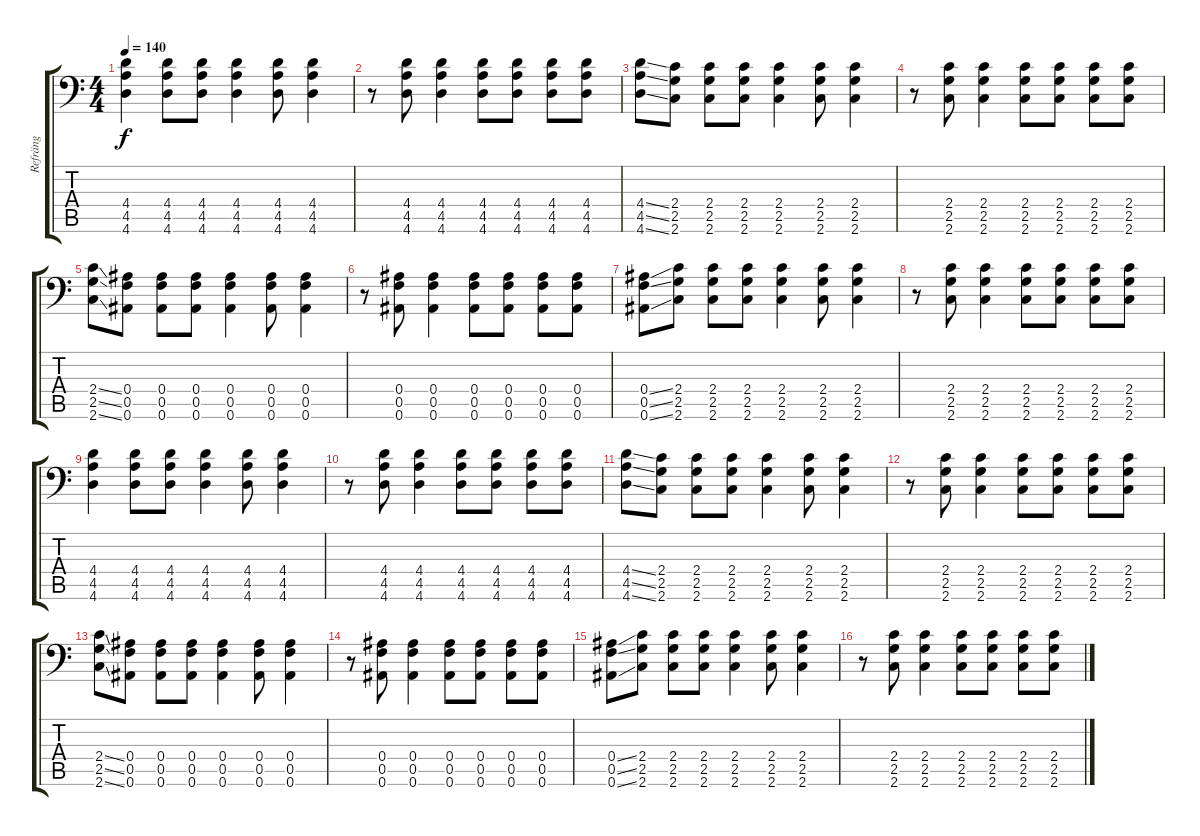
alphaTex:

\track ("Refräng" "Refräng") {instrument distortionguitar}
\staff {score tabs}
\tuning (C4 G3 Eb3 Bb2 F2 Bb1) {hide}
\ts (4 4)
\tempo 140
\clef f4
\ks c
(4.4 4.5 4.6).4{dy f} (4.4 4.5 4.6).8 (4.4 4.5 4.6).8 (4.4 4.5 4.6).4 (4.4 4.5 4.6).8 (4.4 4.5 4.6).4 |
r.8 (4.4 4.5 4.6).8 (4.4 4.5 4.6).4 (4.4 4.5 4.6).8 (4.4 4.5 4.6).8 (4.4 4.5 4.6).8 (4.4 4.5 4.6).8 |
(4.4{ss} 4.5{ss} 4.6{ss}).8 (2.4 2.5 2.6).8 (2.4 2.5 2.6).8 (2.4 2.5 2.6).8 (2.4 2.5 2.6).4 (2.4 2.5 2.6).8 (2.4 2.5 2.6).4 |
r.8 (2.4 2.5 2.6).8 (2.4 2.5 2.6).4 (2.4 2.5 2.6).8 (2.4 2.5 2.6).8 (2.4 2.5 2.6).8 (2.4 2.5 2.6).8 |
(2.4{ss} 2.5{ss} 2.6{ss}).8 (0.4 0.5 0.6).8 (0.4 0.5 0.6).8 (0.4 0.5 0.6).8 (0.4 0.5 0.6).4 (0.4 0.5 0.6).8 (0.4 0.5 0.6).4 |
r.8 (0.4 0.5 0.6).8 (0.4 0.5 0.6).4 (0.4 0.5 0.6).8 (0.4 0.5 0.6).8 (0.4 0.5 0.6).8 (0.4 0.5 0.6).8 |
(0.4{ss} 0.5{ss} 0.6{ss}).8 (2.4 2.5 2.6).8 (2.4 2.5 2.6).8 (2.4 2.5 2.6).8 (2.4 2.5 2.6).4 (2.4 2.5 2.6).8 (2.4 2.5 2.6).4 |
r.8 (2.4 2.5 2.6).8 (2.4 2.5 2.6).4 (2.4 2.5 2.6).8 (2.4 2.5 2.6).8 (2.4 2.5 2.6).8 (2.4 2.5 2.6).8 |
(4.4 4.5 4.6).4 (4.4 4.5 4.6).8 (4.4 4.5 4.6).8 (4.4 4.5 4.6).4 (4.4 4.5 4.6).8 (4.4 4.5 4.6).4 |
r.8 (4.4 4.5 4.6).8 (4.4 4.5 4.6).4 (4.4 4.5 4.6).8 (4.4 4.5 4.6).8 (4.4 4.5 4.6).8 (4.4 4.5 4.6).8 |
(4.4{ss} 4.5{ss} 4.6{ss}).8 (2.4 2.5 2.6).8 (2.4 2.5 2.6).8 (2.4 2.5 2.6).8 (2.4 2.5 2.6).4 (2.4 2.5 2.6).8 (2.4 2.5 2.6).4 |
r.8 (2.4 2.5 2.6).8 (2.4 2.5 2.6).4 (2.4 2.5 2.6).8 (2.4 2.5 2.6).8 (2.4 2.5 2.6).8 (2.4 2.5 2.6).8 |
(2.4{ss} 2.5{ss} 2.6{ss}).8 (0.4 0.5 0.6).8 (0.4 0.5 0.6).8 (0.4 0.5 0.6).8 (0.4 0.5 0.6).4 (0.4 0.5 0.6).8 (0.4 0.5 0.6).4 |
r.8 (0.4 0.5 0.6).8 (0.4 0.5 0.6).4 (0.4 0.5 0.6).8 (0.4 0.5 0.6).8 (0.4 0.5 0.6).8 (0.4 0.5 0.6).8 |
(0.4{ss} 0.5{ss} 0.6{ss}).8 (2.4 2.5 2.6).8 (2.4 2.5 2.6).8 (2.4 2.5 2.6).8 (2.4 2.5 2.6).4 (2.4 2.5 2.6).8 (2.4 2.5 2.6).4 |
r.8 (2.4 2.5 2.6).8 (2.4 2.5 2.6).4 (2.4 2.5 2.6).8 (2.4 2.5 2.6).8 (2.4 2.5 2.6).8 (2.4 2.5 2.6).8
